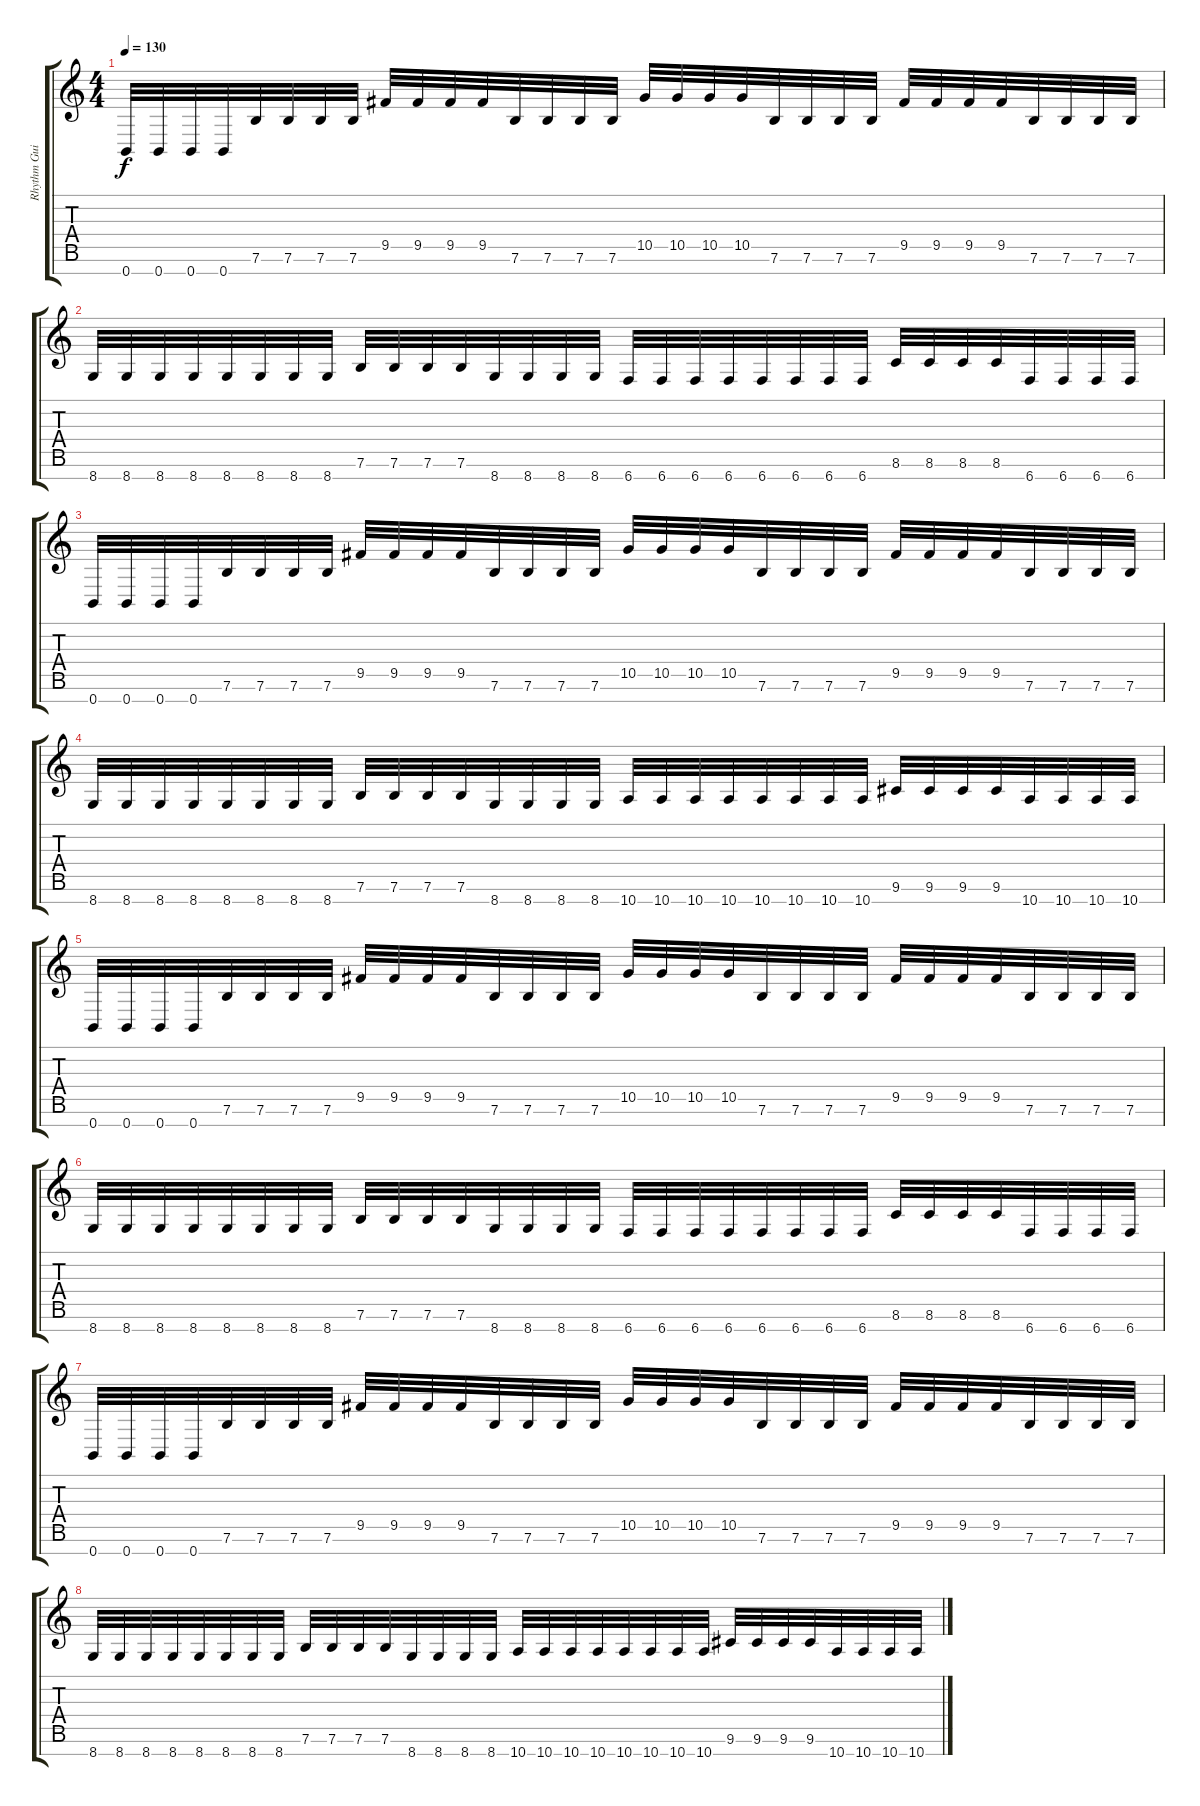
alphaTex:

\track ("Rhythm Guitar L" "Rhythm Gui") {instrument overdrivenguitar}
\staff {score tabs}
\tuning (E4 B3 G3 D3 A2 E2 B1) {hide}
\ts (4 4)
\tempo 130
\clef g2
\ks c
0.7.32{dy f} 0.7.32 0.7.32 0.7.32 7.6.32 7.6.32 7.6.32 7.6.32 9.5.32 9.5.32 9.5.32 9.5.32 7.6.32 7.6.32 7.6.32 7.6.32 10.5.32 10.5.32 10.5.32 10.5.32 7.6.32 7.6.32 7.6.32 7.6.32 9.5.32 9.5.32 9.5.32 9.5.32 7.6.32 7.6.32 7.6.32 7.6.32 |
8.7.32 8.7.32 8.7.32 8.7.32 8.7.32 8.7.32 8.7.32 8.7.32 7.6.32 7.6.32 7.6.32 7.6.32 8.7.32 8.7.32 8.7.32 8.7.32 6.7.32 6.7.32 6.7.32 6.7.32 6.7.32 6.7.32 6.7.32 6.7.32 8.6.32 8.6.32 8.6.32 8.6.32 6.7.32 6.7.32 6.7.32 6.7.32 |
0.7.32 0.7.32 0.7.32 0.7.32 7.6.32 7.6.32 7.6.32 7.6.32 9.5.32 9.5.32 9.5.32 9.5.32 7.6.32 7.6.32 7.6.32 7.6.32 10.5.32 10.5.32 10.5.32 10.5.32 7.6.32 7.6.32 7.6.32 7.6.32 9.5.32 9.5.32 9.5.32 9.5.32 7.6.32 7.6.32 7.6.32 7.6.32 |
8.7.32 8.7.32 8.7.32 8.7.32 8.7.32 8.7.32 8.7.32 8.7.32 7.6.32 7.6.32 7.6.32 7.6.32 8.7.32 8.7.32 8.7.32 8.7.32 10.7.32 10.7.32 10.7.32 10.7.32 10.7.32 10.7.32 10.7.32 10.7.32 9.6.32 9.6.32 9.6.32 9.6.32 10.7.32 10.7.32 10.7.32 10.7.32 |
0.7.32 0.7.32 0.7.32 0.7.32 7.6.32 7.6.32 7.6.32 7.6.32 9.5.32 9.5.32 9.5.32 9.5.32 7.6.32 7.6.32 7.6.32 7.6.32 10.5.32 10.5.32 10.5.32 10.5.32 7.6.32 7.6.32 7.6.32 7.6.32 9.5.32 9.5.32 9.5.32 9.5.32 7.6.32 7.6.32 7.6.32 7.6.32 |
8.7.32 8.7.32 8.7.32 8.7.32 8.7.32 8.7.32 8.7.32 8.7.32 7.6.32 7.6.32 7.6.32 7.6.32 8.7.32 8.7.32 8.7.32 8.7.32 6.7.32 6.7.32 6.7.32 6.7.32 6.7.32 6.7.32 6.7.32 6.7.32 8.6.32 8.6.32 8.6.32 8.6.32 6.7.32 6.7.32 6.7.32 6.7.32 |
0.7.32 0.7.32 0.7.32 0.7.32 7.6.32 7.6.32 7.6.32 7.6.32 9.5.32 9.5.32 9.5.32 9.5.32 7.6.32 7.6.32 7.6.32 7.6.32 10.5.32 10.5.32 10.5.32 10.5.32 7.6.32 7.6.32 7.6.32 7.6.32 9.5.32 9.5.32 9.5.32 9.5.32 7.6.32 7.6.32 7.6.32 7.6.32 |
8.7.32 8.7.32 8.7.32 8.7.32 8.7.32 8.7.32 8.7.32 8.7.32 7.6.32 7.6.32 7.6.32 7.6.32 8.7.32 8.7.32 8.7.32 8.7.32 10.7.32 10.7.32 10.7.32 10.7.32 10.7.32 10.7.32 10.7.32 10.7.32 9.6.32 9.6.32 9.6.32 9.6.32 10.7.32 10.7.32 10.7.32 10.7.32
